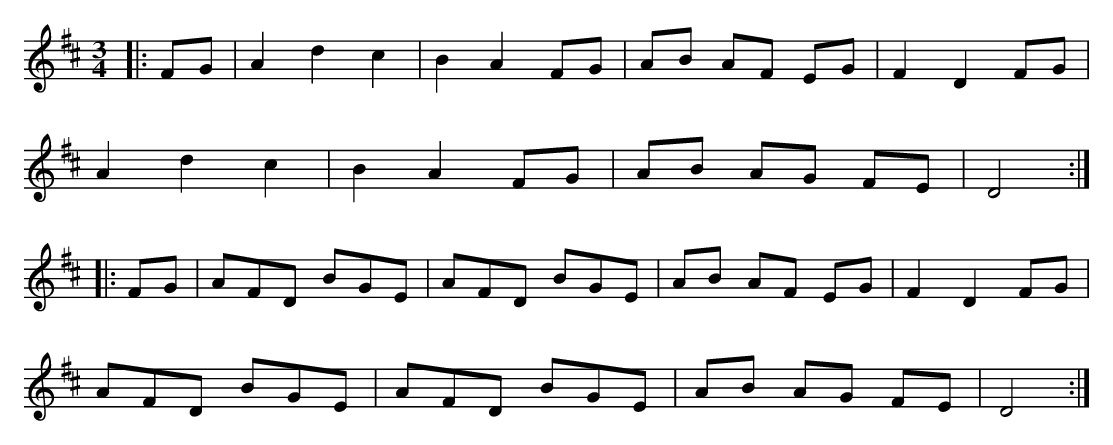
X:1
M:3/4
K:D
|:FG|A2d2c2|B2A2FG|AB AF EG|F2D2FG|
A2d2c2|B2A2FG|AB AG FE|D4:|
|:FG|AFD BGE|AFD BGE|AB AF EG|F2D2FG|
AFD BGE|AFD BGE|AB AG FE|D4:|
